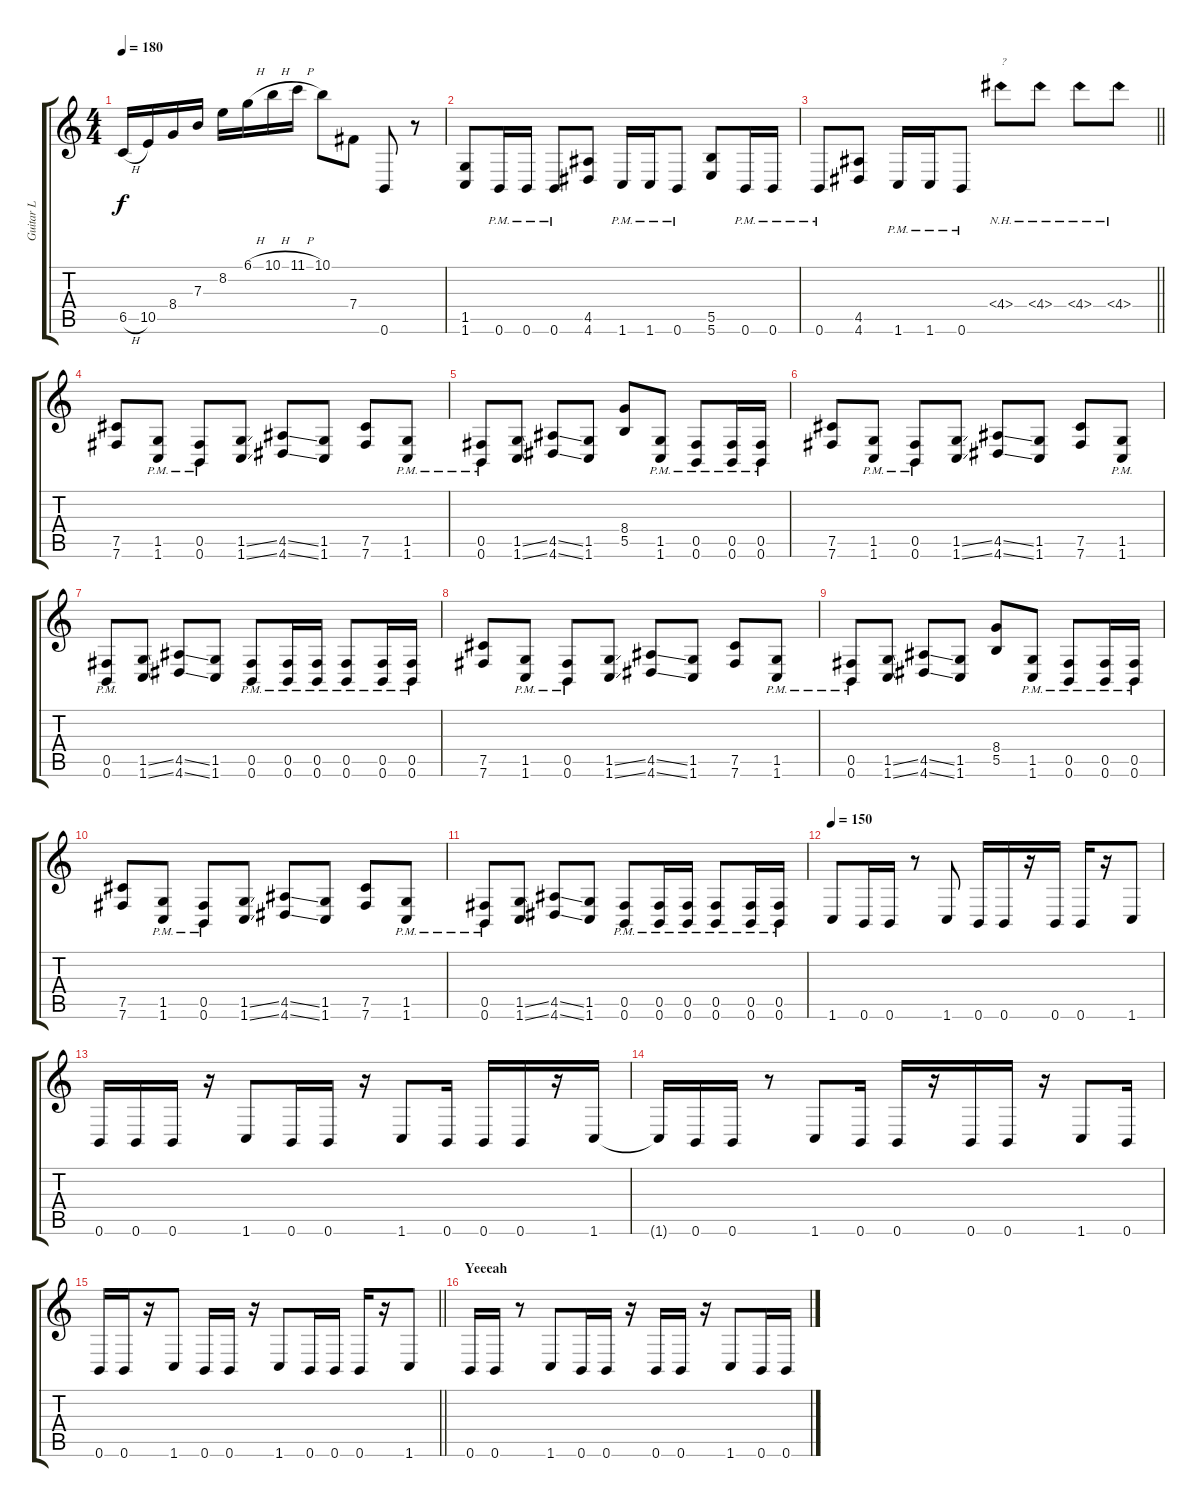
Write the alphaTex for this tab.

\track ("Guitar L" "Guitar L") {instrument distortionguitar}
\staff {score tabs}
\tuning (Db4 Ab3 E3 B2 Gb2 B1) {hide}
\ts (4 4)
\tempo 180
\clef g2
\ks c
6.5{h}.16{dy f} 10.5.16 8.4.16 7.3.16 8.2.16 6.1{h}.16 10.1{h}.16 11.1{h}.16 10.1.8 7.4.8 0.6.8 r.8 |
(1.5 1.6).8 0.6{pm}.16 0.6{pm}.16 0.6{pm}.8 (4.5 4.6).8 1.6{pm}.16 1.6{pm}.16 0.6{pm}.8 (5.5 5.6).8 0.6{pm}.16 0.6{pm}.16 |
\barLineRight lightlight
0.6{pm}.8 (4.5 4.6).8 1.6{pm}.16 1.6{pm}.16 0.6{pm}.8 4.4{nh}.8{txt "?"} 4.4{nh}.8 4.4{nh}.8 4.4{nh}.8 |
(7.5 7.6).8 (1.5{pm} 1.6{pm}).8 (0.5{pm} 0.6{pm}).8 (1.5{ss} 1.6{ss}).8 (4.5{ss} 4.6{ss}).8 (1.5 1.6).8 (7.5 7.6).8 (1.5{pm} 1.6{pm}).8 |
(0.5{pm} 0.6{pm}).8 (1.5{ss} 1.6{ss}).8 (4.5{ss} 4.6{ss}).8 (1.5 1.6).8 (8.4 5.5).8 (1.5{pm} 1.6{pm}).8 (0.5{pm} 0.6{pm}).8 (0.5{pm} 0.6{pm}).16 (0.5{pm} 0.6{pm}).16 |
(7.5 7.6).8 (1.5{pm} 1.6{pm}).8 (0.5{pm} 0.6{pm}).8 (1.5{ss} 1.6{ss}).8 (4.5{ss} 4.6{ss}).8 (1.5 1.6).8 (7.5 7.6).8 (1.5{pm} 1.6{pm}).8 |
(0.5{pm} 0.6{pm}).8 (1.5{ss} 1.6{ss}).8 (4.5{ss} 4.6{ss}).8 (1.5 1.6).8 (0.5{pm} 0.6{pm}).8 (0.5{pm} 0.6{pm}).16 (0.5{pm} 0.6{pm}).16 (0.5{pm} 0.6{pm}).8 (0.5{pm} 0.6{pm}).16 (0.5{pm} 0.6{pm}).16 |
(7.5 7.6).8 (1.5{pm} 1.6{pm}).8 (0.5{pm} 0.6{pm}).8 (1.5{ss} 1.6{ss}).8 (4.5{ss} 4.6{ss}).8 (1.5 1.6).8 (7.5 7.6).8 (1.5{pm} 1.6{pm}).8 |
(0.5{pm} 0.6{pm}).8 (1.5{ss} 1.6{ss}).8 (4.5{ss} 4.6{ss}).8 (1.5 1.6).8 (8.4 5.5).8 (1.5{pm} 1.6{pm}).8 (0.5{pm} 0.6{pm}).8 (0.5{pm} 0.6{pm}).16 (0.5{pm} 0.6{pm}).16 |
(7.5 7.6).8 (1.5{pm} 1.6{pm}).8 (0.5{pm} 0.6{pm}).8 (1.5{ss} 1.6{ss}).8 (4.5{ss} 4.6{ss}).8 (1.5 1.6).8 (7.5 7.6).8 (1.5{pm} 1.6{pm}).8 |
(0.5{pm} 0.6{pm}).8 (1.5{ss} 1.6{ss}).8 (4.5{ss} 4.6{ss}).8 (1.5 1.6).8 (0.5{pm} 0.6{pm}).8 (0.5{pm} 0.6{pm}).16 (0.5{pm} 0.6{pm}).16 (0.5{pm} 0.6{pm}).8 (0.5{pm} 0.6{pm}).16 (0.5{pm} 0.6{pm}).16 |
\tempo 150
1.6.8{volume 3} 0.6.16 0.6.16 r.8 1.6.8{volume 13} 0.6.16 0.6.16 r.16 0.6.16 0.6.16 r.16 1.6.8 |
0.6.16 0.6.16 0.6.16 r.16 1.6.8 0.6.16 0.6.16 r.16 1.6.8 0.6.16 0.6.16 0.6.16 r.16 1.6.16 |
1.6{t}.16 0.6.16 0.6.16 r.8 1.6.8 0.6.16 0.6.16 r.16 0.6.16 0.6.16 r.16 1.6.8 0.6.16 |
\barLineRight lightlight
0.6.16 0.6.16 r.16 1.6.8 0.6.16 0.6.16 r.16 1.6.8 0.6.16 0.6.16 0.6.16 r.16 1.6.8 |
\section ("" "Yeeeah")
0.6.16 0.6.16 r.8 1.6.8 0.6.16 0.6.16 r.16 0.6.16 0.6.16 r.16 1.6.8 0.6.16 0.6.16
